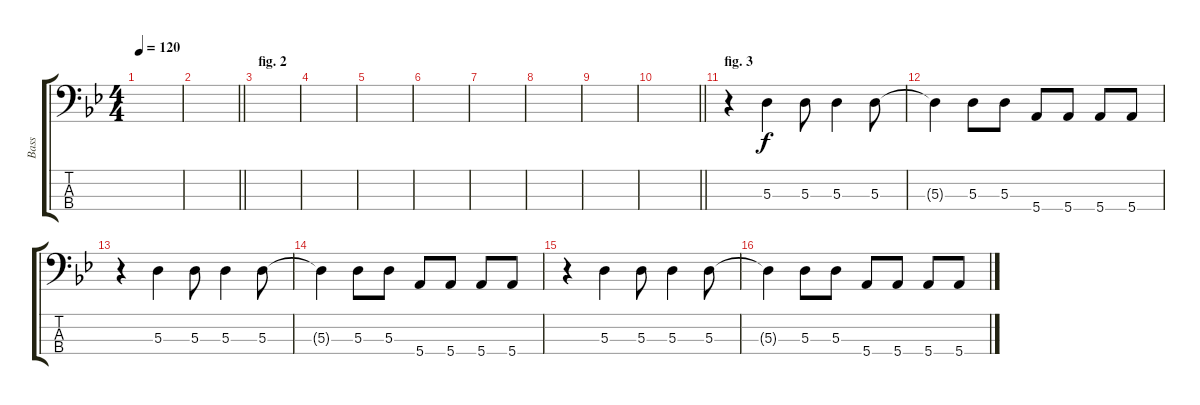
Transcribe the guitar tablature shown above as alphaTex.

\track ("Bass" "Bass") {instrument electricbassfinger}
\staff {score tabs}
\tuning (G2 D2 A1 E1) {hide}
\ts (4 4)
\tempo 120
\clef f4
\ks gminor
|
\barLineRight lightlight
|
\section ("" "fig. 2")
|
|
|
|
|
|
|
\barLineRight lightlight
|
\section ("" "fig. 3")
r.4 5.3.4 5.3.8 5.3.4 5.3.8 |
5.3{t}.4 5.3.8 5.3.8 5.4.8 5.4.8 5.4.8 5.4.8 |
r.4 5.3.4 5.3.8 5.3.4 5.3.8 |
5.3{t}.4 5.3.8 5.3.8 5.4.8 5.4.8 5.4.8 5.4.8 |
r.4 5.3.4 5.3.8 5.3.4 5.3.8 |
5.3{t}.4 5.3.8 5.3.8 5.4.8 5.4.8 5.4.8 5.4.8
